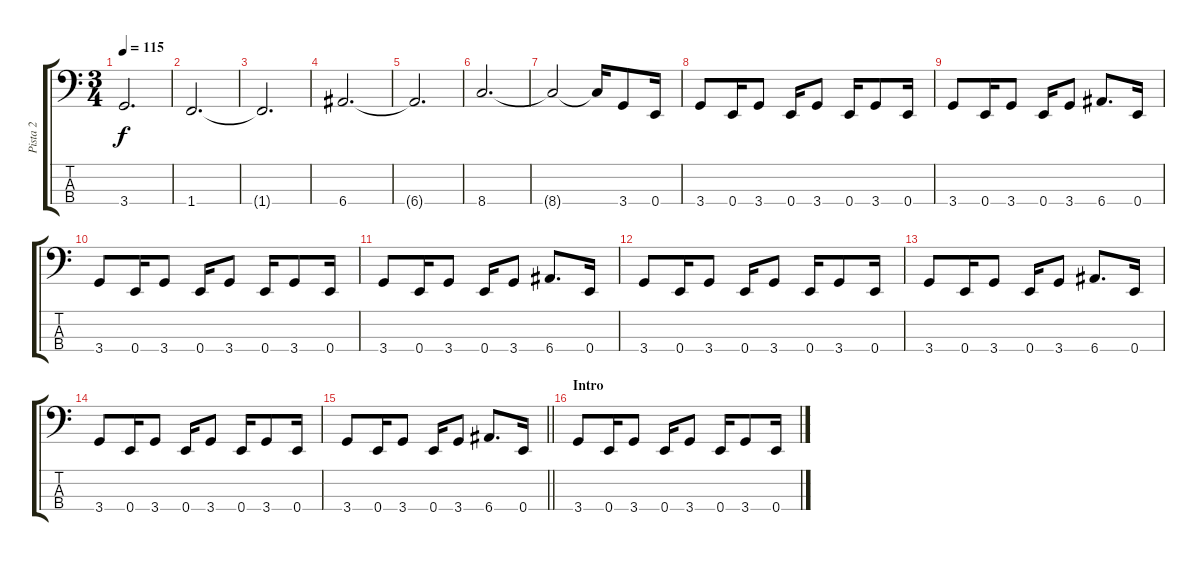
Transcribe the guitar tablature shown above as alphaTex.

\track ("Pista 2" "Pista 2") {instrument electricbasspick}
\staff {score tabs}
\tuning (G2 D2 A1 E1) {hide}
\ts (3 4)
\tempo 115
\clef f4
\ks c
3.4{t}.2{d dy f} |
1.4.2{d} |
1.4{t}.2{d} |
6.4.2{d} |
6.4{t}.2{d} |
8.4.2{d} |
8.4{t}.2 8.4{t}.16 3.4.8 0.4.16 |
3.4.8 0.4.16 3.4.8 0.4.16 3.4.8 0.4.16 3.4.8 0.4.16 |
3.4.8 0.4.16 3.4.8 0.4.16 3.4.8 6.4.8{d} 0.4.16 |
3.4.8 0.4.16 3.4.8 0.4.16 3.4.8 0.4.16 3.4.8 0.4.16 |
3.4.8 0.4.16 3.4.8 0.4.16 3.4.8 6.4.8{d} 0.4.16 |
3.4.8 0.4.16 3.4.8 0.4.16 3.4.8 0.4.16 3.4.8 0.4.16 |
3.4.8 0.4.16 3.4.8 0.4.16 3.4.8 6.4.8{d} 0.4.16 |
3.4.8 0.4.16 3.4.8 0.4.16 3.4.8 0.4.16 3.4.8 0.4.16 |
\barLineRight lightlight
3.4.8 0.4.16 3.4.8 0.4.16 3.4.8 6.4.8{d} 0.4.16 |
\section ("" "Intro")
3.4.8 0.4.16 3.4.8 0.4.16 3.4.8 0.4.16 3.4.8 0.4.16
